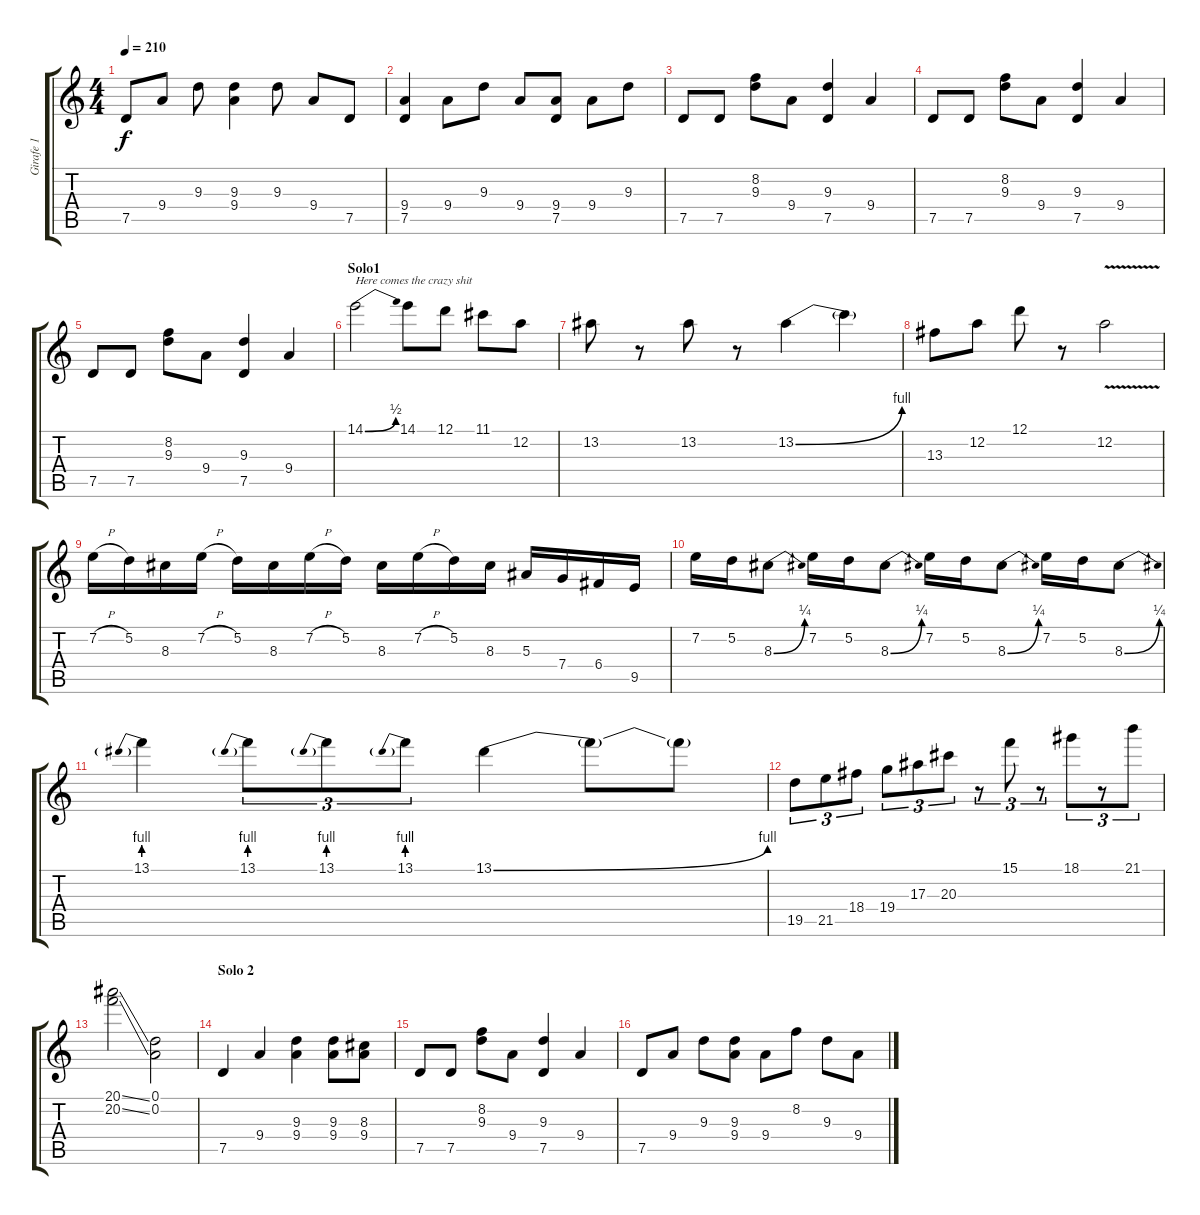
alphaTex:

\track ("Girafe 1" "Girafe 1") {instrument distortionguitar}
\staff {score tabs}
\tuning (D4 A3 F3 C3 G2 D2) {hide}
\ts (4 4)
\tempo 210
\clef g2
\ks c
7.5.8{dy f} 9.4.8 9.3.8 (9.3 9.4).4 9.3.8 9.4.8 7.5.8 |
(9.4 7.5).4 9.4.8 9.3.8 9.4.8 (9.4 7.5).8 9.4.8 9.3.8 |
7.5.8 7.5.8 (8.2 9.3).8 9.4.8 (9.3 7.5).4 9.4.4 |
7.5.8 7.5.8 (8.2 9.3).8 9.4.8 (9.3 7.5).4 9.4.4 |
7.5.8 7.5.8 (8.2 9.3).8 9.4.8 (9.3 7.5).4 9.4.4 |
\section ("" "Solo1")
14.1{be (bend 0 0 60 2)}.2{txt "Here comes the crazy shit" volume 16} 14.1.8 12.1.8 11.1.8 12.2.8 |
13.2.8 r.8 13.2.8 r.8 13.2{be (bend 0 0 60 4)}.4 13.2{t}.4 |
13.3.8 12.2.8 12.1.8 r.8 12.2{v}.2 |
7.2{h}.16 5.2.16 8.3.16 7.2{h}.16 5.2.16 8.3.16 7.2{h}.16 5.2.16 8.3.16 7.2{h}.16 5.2.16 8.3.16 5.3.16 7.4.16 6.4.16 9.5.16 |
7.2.16 5.2.16 8.3{be (bend 0 0 60 1)}.8 7.2.16 5.2.16 8.3{be (bend 0 0 60 1)}.8 7.2.16 5.2.16 8.3{be (bend 0 0 60 1)}.8 7.2.16 5.2.16 8.3{be (bend 0 0 60 1)}.8 |
13.1{be (prebend 0 4 60 4)}.4 13.1{be (prebend 0 4 60 4)}.8{tu (3 2)} 13.1{be (prebend 0 4 60 4)}.8{tu (3 2)} 13.1{be (prebend 0 4 60 4)}.8{tu (3 2)} 13.1{be (bend 0 0 60 4)}.4 13.1{t}.8 13.1{t}.8 |
19.5.8{tu (3 2)} 21.5.8{tu (3 2)} 18.4.8{tu (3 2)} 19.4.8{tu (3 2)} 17.3.8{tu (3 2)} 20.3.8{tu (3 2)} r.8{tu (3 2)} 15.1.8{tu (3 2)} r.8{tu (3 2)} 18.1.8{tu (3 2)} r.8{tu (3 2)} 21.1.8{tu (3 2)} |
(20.1{ss} 20.2{ss}).2 (0.1 0.2).2 |
\section ("" "Solo 2")
7.5.4{volume 13} 9.4.4 (9.3 9.4).4 (9.3 9.4).8 (8.3 9.4).8 |
7.5.8 7.5.8 (8.2 9.3).8 9.4.8 (9.3 7.5).4 9.4.4 |
7.5.8 9.4.8 9.3.8 (9.3 9.4).8 9.4.8 8.2.8 9.3.8 9.4.8
